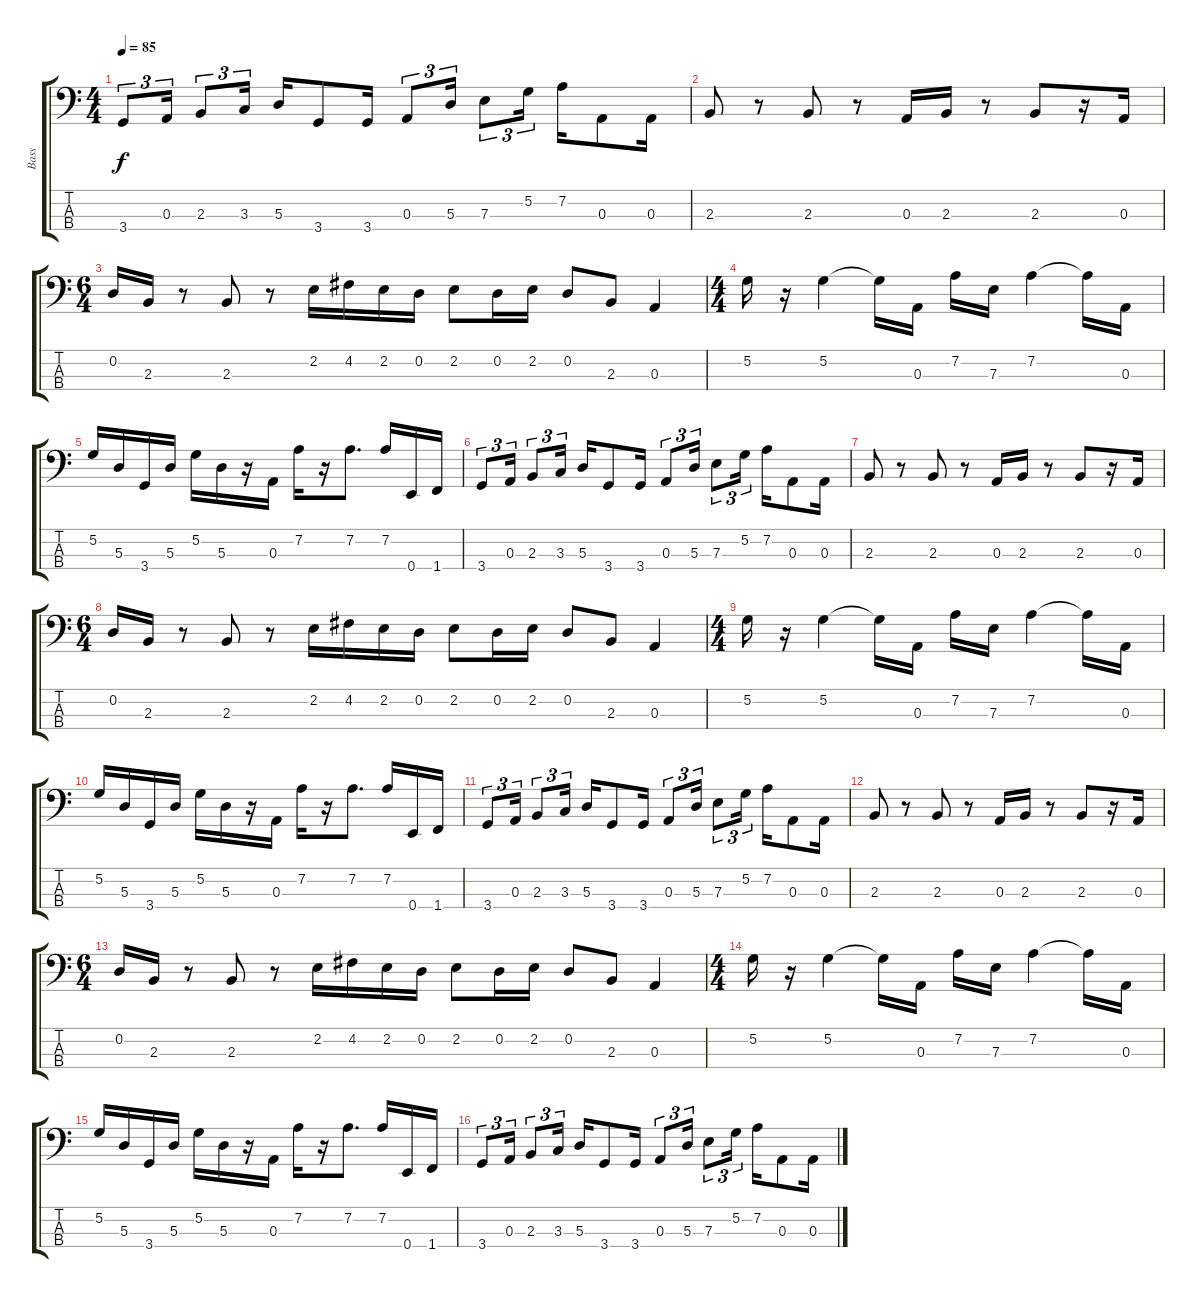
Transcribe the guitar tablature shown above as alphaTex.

\track ("Bass" "Bass") {instrument electricbassfinger}
\staff {score tabs}
\tuning (G2 D2 A1 E1) {hide}
\ts (4 4)
\tempo 85
\clef f4
\ks c
3.4.8{tu (3 2) dy f} 0.3.16{tu (3 2)} 2.3.8{tu (3 2)} 3.3.16{tu (3 2)} 5.3.16 3.4.8 3.4.16 0.3.8{tu (3 2)} 5.3.16{tu (3 2)} 7.3.8{tu (3 2)} 5.2.16{tu (3 2)} 7.2.16 0.3.8 0.3.16 |
2.3.8 r.8 2.3.8 r.8 0.3.16 2.3.16 r.8 2.3.8 r.16 0.3.16 |
\ts (6 4)
0.2.16 2.3.16 r.8 2.3.8 r.8 2.2.16 4.2.16 2.2.16 0.2.16 2.2.8 0.2.16 2.2.16 0.2.8 2.3.8 0.3.4 |
\ts (4 4)
5.2.16 r.16 5.2.4 5.2{t}.16 0.3.16 7.2.16 7.3.16 7.2.4 7.2{t}.16 0.3.16 |
5.2.16 5.3.16 3.4.16 5.3.16 5.2.16 5.3.16 r.16 0.3.16 7.2.16 r.16 7.2.8{d} 7.2.16 0.4.16 1.4.16 |
3.4.8{tu (3 2)} 0.3.16{tu (3 2)} 2.3.8{tu (3 2)} 3.3.16{tu (3 2)} 5.3.16 3.4.8 3.4.16 0.3.8{tu (3 2)} 5.3.16{tu (3 2)} 7.3.8{tu (3 2)} 5.2.16{tu (3 2)} 7.2.16 0.3.8 0.3.16 |
2.3.8 r.8 2.3.8 r.8 0.3.16 2.3.16 r.8 2.3.8 r.16 0.3.16 |
\ts (6 4)
0.2.16 2.3.16 r.8 2.3.8 r.8 2.2.16 4.2.16 2.2.16 0.2.16 2.2.8 0.2.16 2.2.16 0.2.8 2.3.8 0.3.4 |
\ts (4 4)
5.2.16 r.16 5.2.4 5.2{t}.16 0.3.16 7.2.16 7.3.16 7.2.4 7.2{t}.16 0.3.16 |
5.2.16 5.3.16 3.4.16 5.3.16 5.2.16 5.3.16 r.16 0.3.16 7.2.16 r.16 7.2.8{d} 7.2.16 0.4.16 1.4.16 |
3.4.8{tu (3 2)} 0.3.16{tu (3 2)} 2.3.8{tu (3 2)} 3.3.16{tu (3 2)} 5.3.16 3.4.8 3.4.16 0.3.8{tu (3 2)} 5.3.16{tu (3 2)} 7.3.8{tu (3 2)} 5.2.16{tu (3 2)} 7.2.16 0.3.8 0.3.16 |
2.3.8 r.8 2.3.8 r.8 0.3.16 2.3.16 r.8 2.3.8 r.16 0.3.16 |
\ts (6 4)
0.2.16 2.3.16 r.8 2.3.8 r.8 2.2.16 4.2.16 2.2.16 0.2.16 2.2.8 0.2.16 2.2.16 0.2.8 2.3.8 0.3.4 |
\ts (4 4)
5.2.16 r.16 5.2.4 5.2{t}.16 0.3.16 7.2.16 7.3.16 7.2.4 7.2{t}.16 0.3.16 |
5.2.16 5.3.16 3.4.16 5.3.16 5.2.16 5.3.16 r.16 0.3.16 7.2.16 r.16 7.2.8{d} 7.2.16 0.4.16 1.4.16 |
3.4.8{tu (3 2)} 0.3.16{tu (3 2)} 2.3.8{tu (3 2)} 3.3.16{tu (3 2)} 5.3.16 3.4.8 3.4.16 0.3.8{tu (3 2)} 5.3.16{tu (3 2)} 7.3.8{tu (3 2)} 5.2.16{tu (3 2)} 7.2.16 0.3.8 0.3.16
